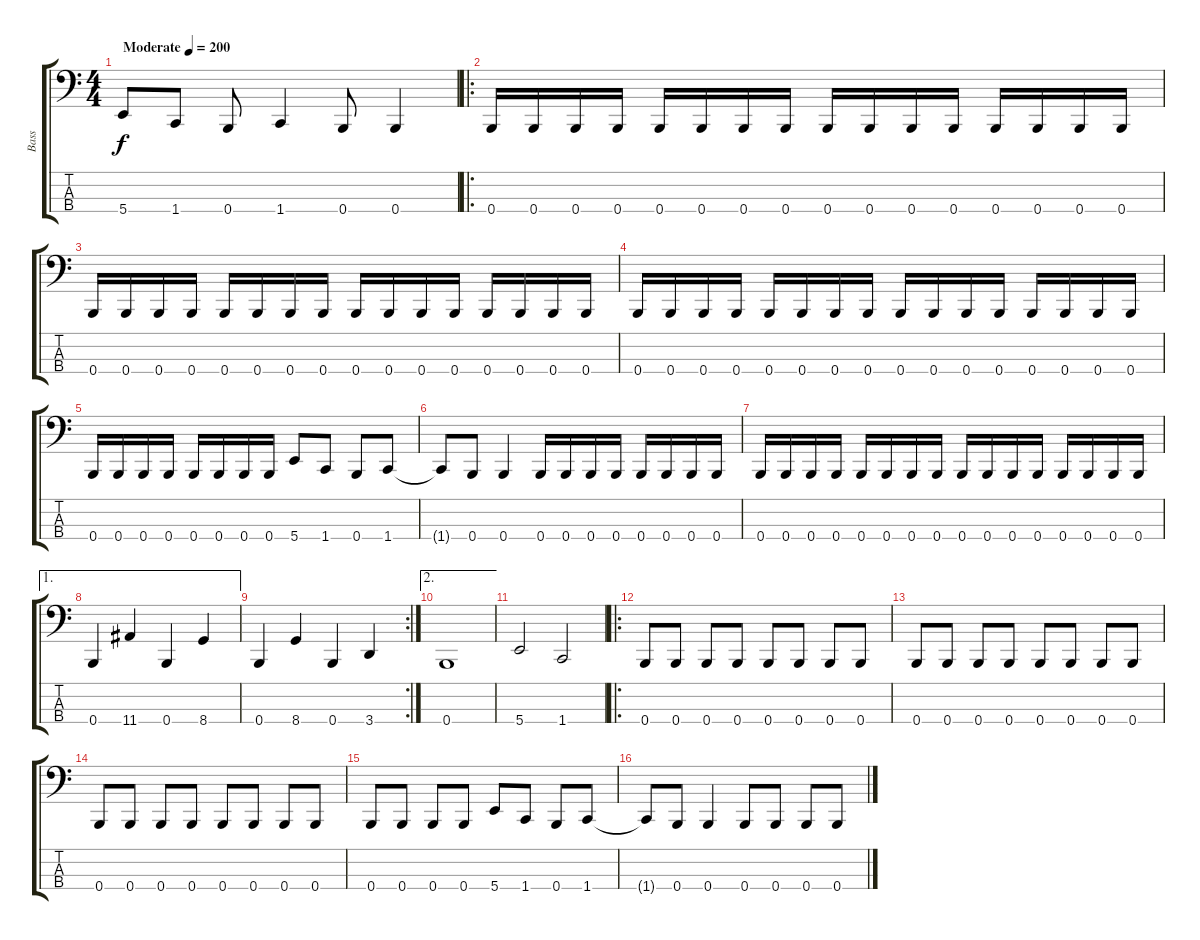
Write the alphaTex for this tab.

\track ("Bass" "Bass") {instrument electricbasspick}
\staff {score tabs}
\tuning (E2 B1 Gb1 B0) {hide}
\ts (4 4)
\tempo (200 "Moderate")
\clef f4
\ks c
5.4.8{dy f instrument electricbasspick} 1.4.8 0.4.8 1.4.4 0.4.8 0.4.4 |
\ro
0.4.16 0.4.16 0.4.16 0.4.16 0.4.16 0.4.16 0.4.16 0.4.16 0.4.16 0.4.16 0.4.16 0.4.16 0.4.16 0.4.16 0.4.16 0.4.16 |
0.4.16 0.4.16 0.4.16 0.4.16 0.4.16 0.4.16 0.4.16 0.4.16 0.4.16 0.4.16 0.4.16 0.4.16 0.4.16 0.4.16 0.4.16 0.4.16 |
0.4.16 0.4.16 0.4.16 0.4.16 0.4.16 0.4.16 0.4.16 0.4.16 0.4.16 0.4.16 0.4.16 0.4.16 0.4.16 0.4.16 0.4.16 0.4.16 |
0.4.16 0.4.16 0.4.16 0.4.16 0.4.16 0.4.16 0.4.16 0.4.16 5.4.8 1.4.8 0.4.8 1.4.8 |
1.4{t}.8 0.4.8 0.4.4 0.4.16 0.4.16 0.4.16 0.4.16 0.4.16 0.4.16 0.4.16 0.4.16 |
0.4.16 0.4.16 0.4.16 0.4.16 0.4.16 0.4.16 0.4.16 0.4.16 0.4.16 0.4.16 0.4.16 0.4.16 0.4.16 0.4.16 0.4.16 0.4.16 |
\ae 1
0.4.4 11.4.4 0.4.4 8.4.4 |
\rc 2
0.4.4 8.4.4 0.4.4 3.4.4 |
\ae 2
0.4.1 |
5.4.2 1.4.2 |
\ro
0.4.8 0.4.8 0.4.8 0.4.8 0.4.8 0.4.8 0.4.8 0.4.8 |
0.4.8 0.4.8 0.4.8 0.4.8 0.4.8 0.4.8 0.4.8 0.4.8 |
0.4.8 0.4.8 0.4.8 0.4.8 0.4.8 0.4.8 0.4.8 0.4.8 |
0.4.8 0.4.8 0.4.8 0.4.8 5.4.8 1.4.8 0.4.8 1.4.8 |
1.4{t}.8 0.4.8 0.4.4 0.4.8 0.4.8 0.4.8 0.4.8
